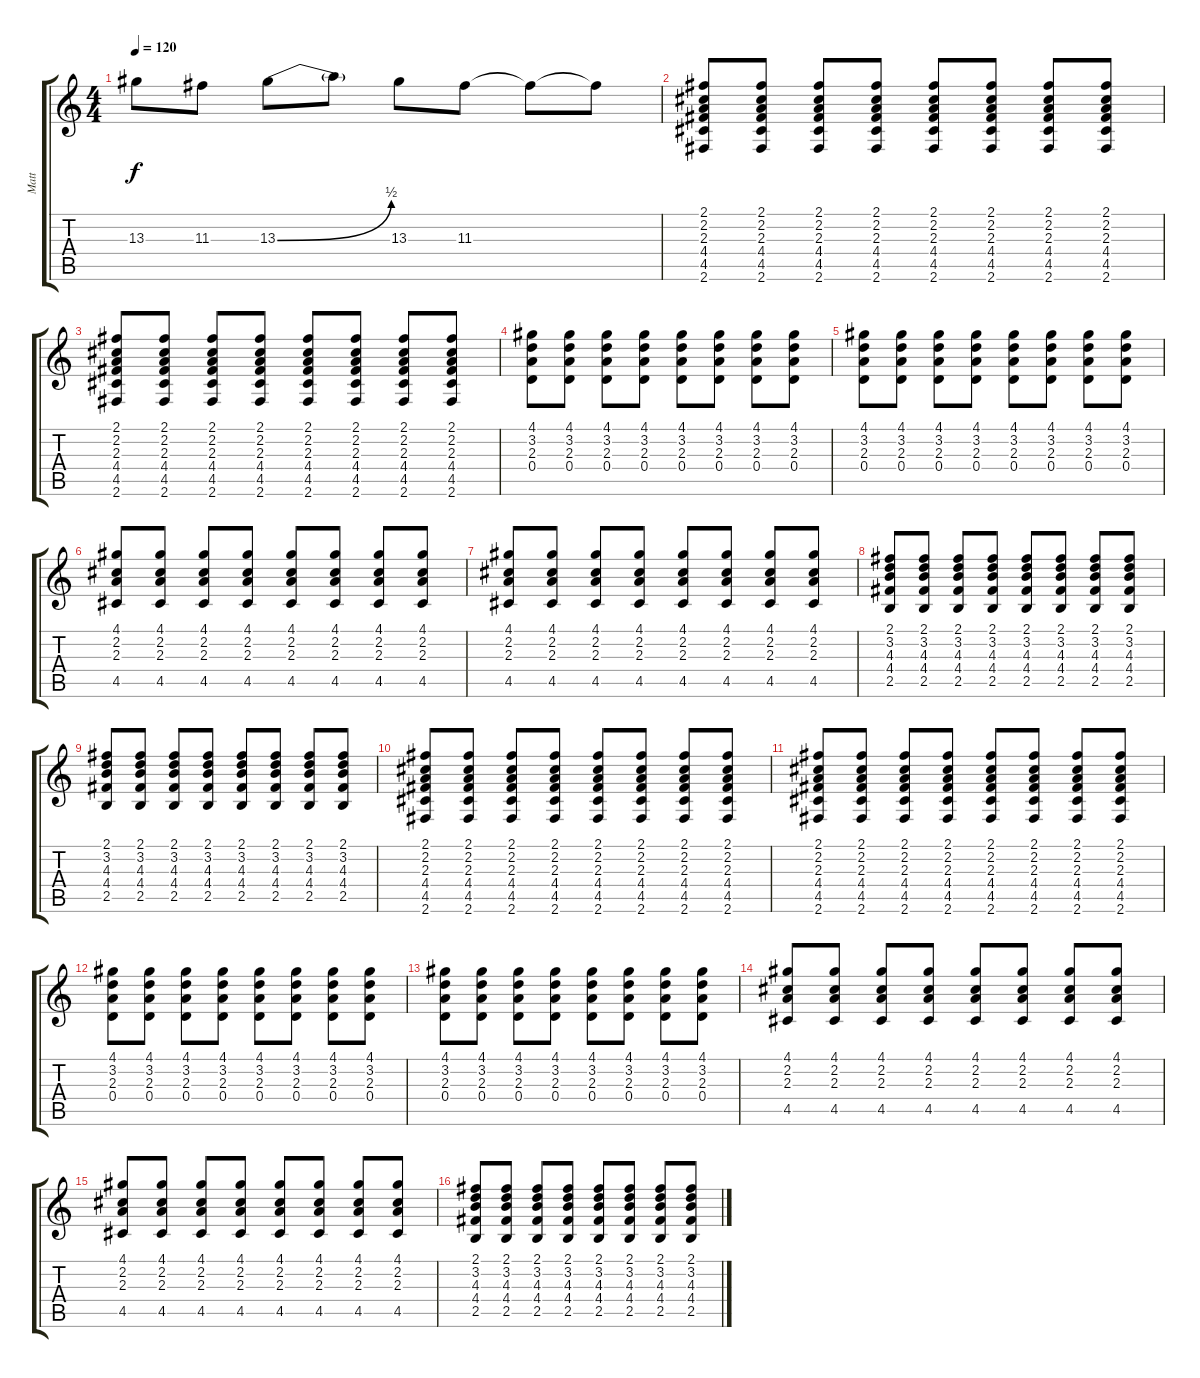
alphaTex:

\track ("Matt" "Matt") {instrument overdrivenguitar}
\staff {score tabs}
\tuning (E4 B3 G3 D3 A2 E2) {hide}
\ts (4 4)
\tempo 120
\clef g2
\ks c
13.3{t}.8{dy f} 11.3.8 13.3{be (bend 0 0 60 2)}.8 13.3{t}.8 13.3.8 11.3.8 11.3{t}.8 11.3{t}.8 |
(2.1 2.2 2.3 4.4 4.5 2.6).8 (2.1 2.2 2.3 4.4 4.5 2.6).8 (2.1 2.2 2.3 4.4 4.5 2.6).8 (2.1 2.2 2.3 4.4 4.5 2.6).8 (2.1 2.2 2.3 4.4 4.5 2.6).8 (2.1 2.2 2.3 4.4 4.5 2.6).8 (2.1 2.2 2.3 4.4 4.5 2.6).8 (2.1 2.2 2.3 4.4 4.5 2.6).8 |
(2.1 2.2 2.3 4.4 4.5 2.6).8 (2.1 2.2 2.3 4.4 4.5 2.6).8 (2.1 2.2 2.3 4.4 4.5 2.6).8 (2.1 2.2 2.3 4.4 4.5 2.6).8 (2.1 2.2 2.3 4.4 4.5 2.6).8 (2.1 2.2 2.3 4.4 4.5 2.6).8 (2.1 2.2 2.3 4.4 4.5 2.6).8 (2.1 2.2 2.3 4.4 4.5 2.6).8 |
(4.1 3.2 2.3 0.4).8 (4.1 3.2 2.3 0.4).8 (4.1 3.2 2.3 0.4).8 (4.1 3.2 2.3 0.4).8 (4.1 3.2 2.3 0.4).8 (4.1 3.2 2.3 0.4).8 (4.1 3.2 2.3 0.4).8 (4.1 3.2 2.3 0.4).8 |
(4.1 3.2 2.3 0.4).8 (4.1 3.2 2.3 0.4).8 (4.1 3.2 2.3 0.4).8 (4.1 3.2 2.3 0.4).8 (4.1 3.2 2.3 0.4).8 (4.1 3.2 2.3 0.4).8 (4.1 3.2 2.3 0.4).8 (4.1 3.2 2.3 0.4).8 |
(4.1 2.2 2.3 4.5).8 (4.1 2.2 2.3 4.5).8 (4.1 2.2 2.3 4.5).8 (4.1 2.2 2.3 4.5).8 (4.1 2.2 2.3 4.5).8 (4.1 2.2 2.3 4.5).8 (4.1 2.2 2.3 4.5).8 (4.1 2.2 2.3 4.5).8 |
(4.1 2.2 2.3 4.5).8 (4.1 2.2 2.3 4.5).8 (4.1 2.2 2.3 4.5).8 (4.1 2.2 2.3 4.5).8 (4.1 2.2 2.3 4.5).8 (4.1 2.2 2.3 4.5).8 (4.1 2.2 2.3 4.5).8 (4.1 2.2 2.3 4.5).8 |
(2.1 3.2 4.3 4.4 2.5).8 (2.1 3.2 4.3 4.4 2.5).8 (2.1 3.2 4.3 4.4 2.5).8 (2.1 3.2 4.3 4.4 2.5).8 (2.1 3.2 4.3 4.4 2.5).8 (2.1 3.2 4.3 4.4 2.5).8 (2.1 3.2 4.3 4.4 2.5).8 (2.1 3.2 4.3 4.4 2.5).8 |
(2.1 3.2 4.3 4.4 2.5).8 (2.1 3.2 4.3 4.4 2.5).8 (2.1 3.2 4.3 4.4 2.5).8 (2.1 3.2 4.3 4.4 2.5).8 (2.1 3.2 4.3 4.4 2.5).8 (2.1 3.2 4.3 4.4 2.5).8 (2.1 3.2 4.3 4.4 2.5).8 (2.1 3.2 4.3 4.4 2.5).8 |
(2.1 2.2 2.3 4.4 4.5 2.6).8 (2.1 2.2 2.3 4.4 4.5 2.6).8 (2.1 2.2 2.3 4.4 4.5 2.6).8 (2.1 2.2 2.3 4.4 4.5 2.6).8 (2.1 2.2 2.3 4.4 4.5 2.6).8 (2.1 2.2 2.3 4.4 4.5 2.6).8 (2.1 2.2 2.3 4.4 4.5 2.6).8 (2.1 2.2 2.3 4.4 4.5 2.6).8 |
(2.1 2.2 2.3 4.4 4.5 2.6).8 (2.1 2.2 2.3 4.4 4.5 2.6).8 (2.1 2.2 2.3 4.4 4.5 2.6).8 (2.1 2.2 2.3 4.4 4.5 2.6).8 (2.1 2.2 2.3 4.4 4.5 2.6).8 (2.1 2.2 2.3 4.4 4.5 2.6).8 (2.1 2.2 2.3 4.4 4.5 2.6).8 (2.1 2.2 2.3 4.4 4.5 2.6).8 |
(4.1 3.2 2.3 0.4).8 (4.1 3.2 2.3 0.4).8 (4.1 3.2 2.3 0.4).8 (4.1 3.2 2.3 0.4).8 (4.1 3.2 2.3 0.4).8 (4.1 3.2 2.3 0.4).8 (4.1 3.2 2.3 0.4).8 (4.1 3.2 2.3 0.4).8 |
(4.1 3.2 2.3 0.4).8 (4.1 3.2 2.3 0.4).8 (4.1 3.2 2.3 0.4).8 (4.1 3.2 2.3 0.4).8 (4.1 3.2 2.3 0.4).8 (4.1 3.2 2.3 0.4).8 (4.1 3.2 2.3 0.4).8 (4.1 3.2 2.3 0.4).8 |
(4.1 2.2 2.3 4.5).8 (4.1 2.2 2.3 4.5).8 (4.1 2.2 2.3 4.5).8 (4.1 2.2 2.3 4.5).8 (4.1 2.2 2.3 4.5).8 (4.1 2.2 2.3 4.5).8 (4.1 2.2 2.3 4.5).8 (4.1 2.2 2.3 4.5).8 |
(4.1 2.2 2.3 4.5).8 (4.1 2.2 2.3 4.5).8 (4.1 2.2 2.3 4.5).8 (4.1 2.2 2.3 4.5).8 (4.1 2.2 2.3 4.5).8 (4.1 2.2 2.3 4.5).8 (4.1 2.2 2.3 4.5).8 (4.1 2.2 2.3 4.5).8 |
(2.1 3.2 4.3 4.4 2.5).8 (2.1 3.2 4.3 4.4 2.5).8 (2.1 3.2 4.3 4.4 2.5).8 (2.1 3.2 4.3 4.4 2.5).8 (2.1 3.2 4.3 4.4 2.5).8 (2.1 3.2 4.3 4.4 2.5).8 (2.1 3.2 4.3 4.4 2.5).8 (2.1 3.2 4.3 4.4 2.5).8
